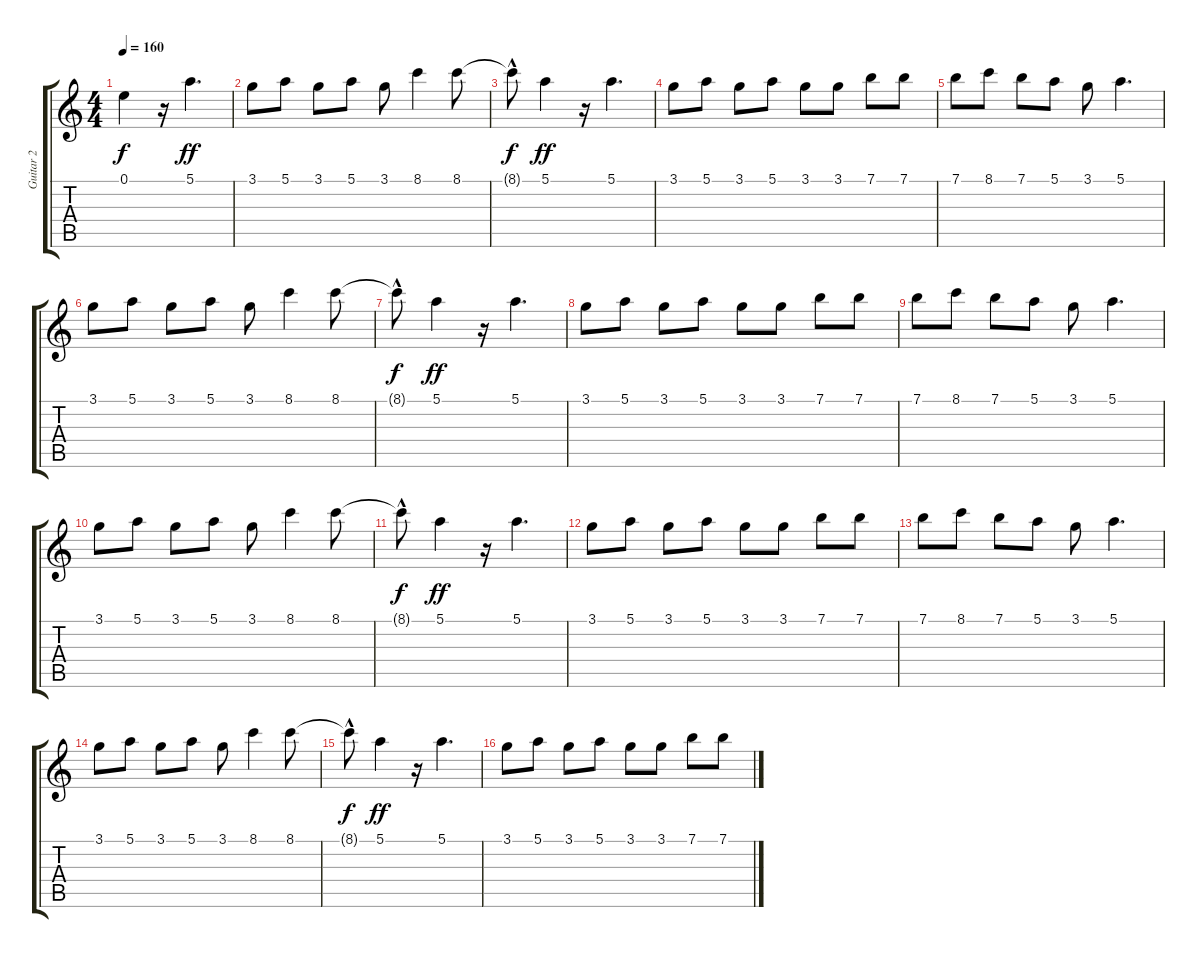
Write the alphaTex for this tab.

\track ("Guitar 2" "Guitar 2") {instrument distortionguitar}
\staff {score tabs}
\tuning (E4 B3 G3 D3 A2 E2) {hide}
\ts (4 4)
\tempo 160
\clef g2
\ks c
0.1{t}.4{dy f} r.16 5.1.4{d dy ff} |
3.1.8 5.1.8 3.1.8 5.1.8 3.1.8 8.1.4 8.1.8 |
8.1{hac t}.8{dy f} 5.1.4{dy ff} r.16 5.1.4{d} |
3.1.8 5.1.8 3.1.8 5.1.8 3.1.8 3.1.8 7.1.8 7.1.8 |
7.1.8 8.1.8 7.1.8 5.1.8 3.1.8 5.1.4{d} |
3.1.8 5.1.8 3.1.8 5.1.8 3.1.8 8.1.4 8.1.8 |
8.1{hac t}.8{dy f} 5.1.4{dy ff} r.16 5.1.4{d} |
3.1.8 5.1.8 3.1.8 5.1.8 3.1.8 3.1.8 7.1.8 7.1.8 |
7.1.8 8.1.8 7.1.8 5.1.8 3.1.8 5.1.4{d} |
3.1.8 5.1.8 3.1.8 5.1.8 3.1.8 8.1.4 8.1.8 |
8.1{hac t}.8{dy f} 5.1.4{dy ff} r.16 5.1.4{d} |
3.1.8 5.1.8 3.1.8 5.1.8 3.1.8 3.1.8 7.1.8 7.1.8 |
7.1.8 8.1.8 7.1.8 5.1.8 3.1.8 5.1.4{d} |
3.1.8 5.1.8 3.1.8 5.1.8 3.1.8 8.1.4 8.1.8 |
8.1{hac t}.8{dy f} 5.1.4{dy ff} r.16 5.1.4{d} |
3.1.8 5.1.8 3.1.8 5.1.8 3.1.8 3.1.8 7.1.8 7.1.8
